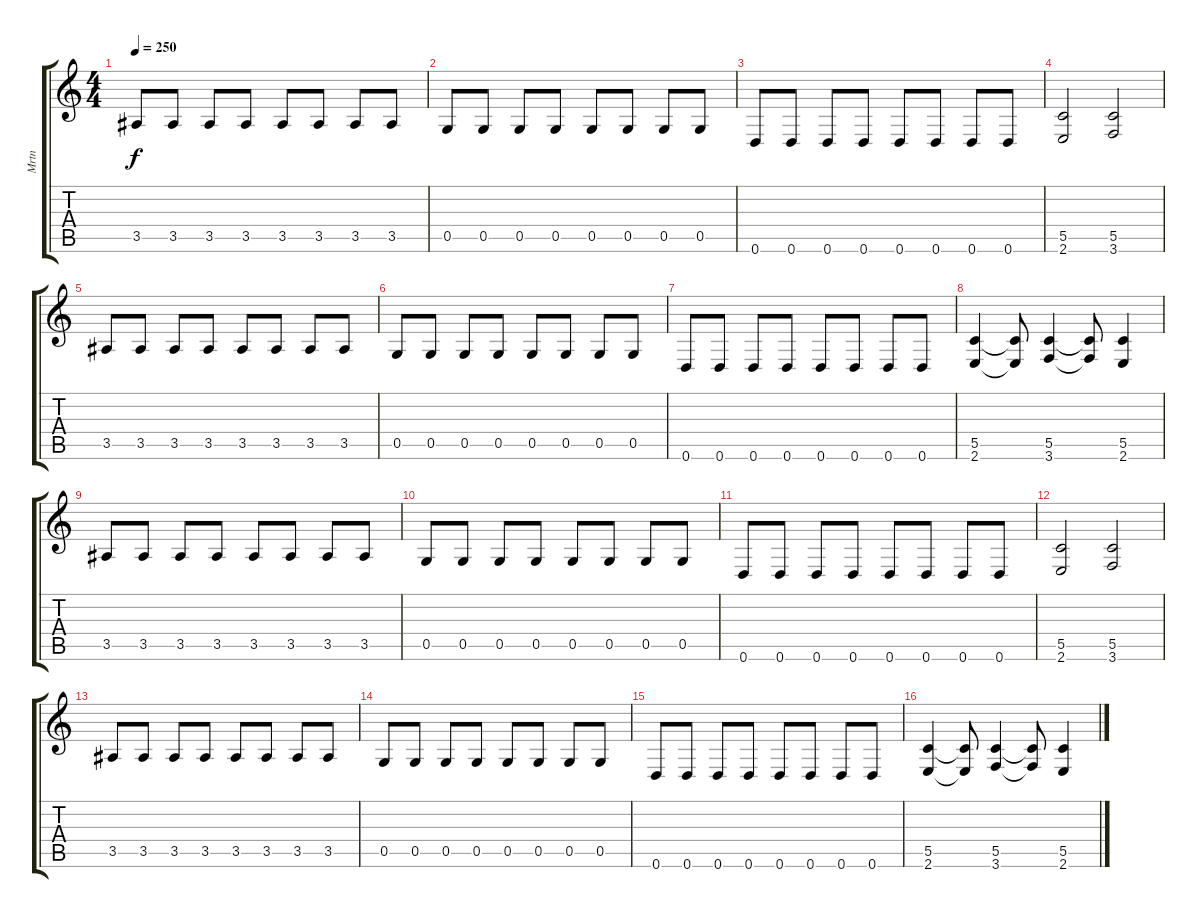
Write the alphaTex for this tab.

\track ("Mrtn" "Mrtn") {instrument distortionguitar}
\staff {score tabs}
\tuning (D4 A3 F3 C3 G2 D2) {hide}
\ts (4 4)
\tempo 250
\clef g2
\ks c
3.5.8{dy f} 3.5.8 3.5.8 3.5.8 3.5.8 3.5.8 3.5.8 3.5.8 |
0.5.8 0.5.8 0.5.8 0.5.8 0.5.8 0.5.8 0.5.8 0.5.8 |
0.6.8 0.6.8 0.6.8 0.6.8 0.6.8 0.6.8 0.6.8 0.6.8 |
(5.5 2.6).2 (5.5 3.6).2 |
3.5.8 3.5.8 3.5.8 3.5.8 3.5.8 3.5.8 3.5.8 3.5.8 |
0.5.8 0.5.8 0.5.8 0.5.8 0.5.8 0.5.8 0.5.8 0.5.8 |
0.6.8 0.6.8 0.6.8 0.6.8 0.6.8 0.6.8 0.6.8 0.6.8 |
(5.5 2.6).4 (5.5{t} 2.6{t}).8 (5.5 3.6).4 (5.5{t} 3.6{t}).8 (5.5 2.6).4 |
3.5.8 3.5.8 3.5.8 3.5.8 3.5.8 3.5.8 3.5.8 3.5.8 |
0.5.8 0.5.8 0.5.8 0.5.8 0.5.8 0.5.8 0.5.8 0.5.8 |
0.6.8 0.6.8 0.6.8 0.6.8 0.6.8 0.6.8 0.6.8 0.6.8 |
(5.5 2.6).2 (5.5 3.6).2 |
3.5.8 3.5.8 3.5.8 3.5.8 3.5.8 3.5.8 3.5.8 3.5.8 |
0.5.8 0.5.8 0.5.8 0.5.8 0.5.8 0.5.8 0.5.8 0.5.8 |
0.6.8 0.6.8 0.6.8 0.6.8 0.6.8 0.6.8 0.6.8 0.6.8 |
(5.5 2.6).4 (5.5{t} 2.6{t}).8 (5.5 3.6).4 (5.5{t} 3.6{t}).8 (5.5 2.6).4
